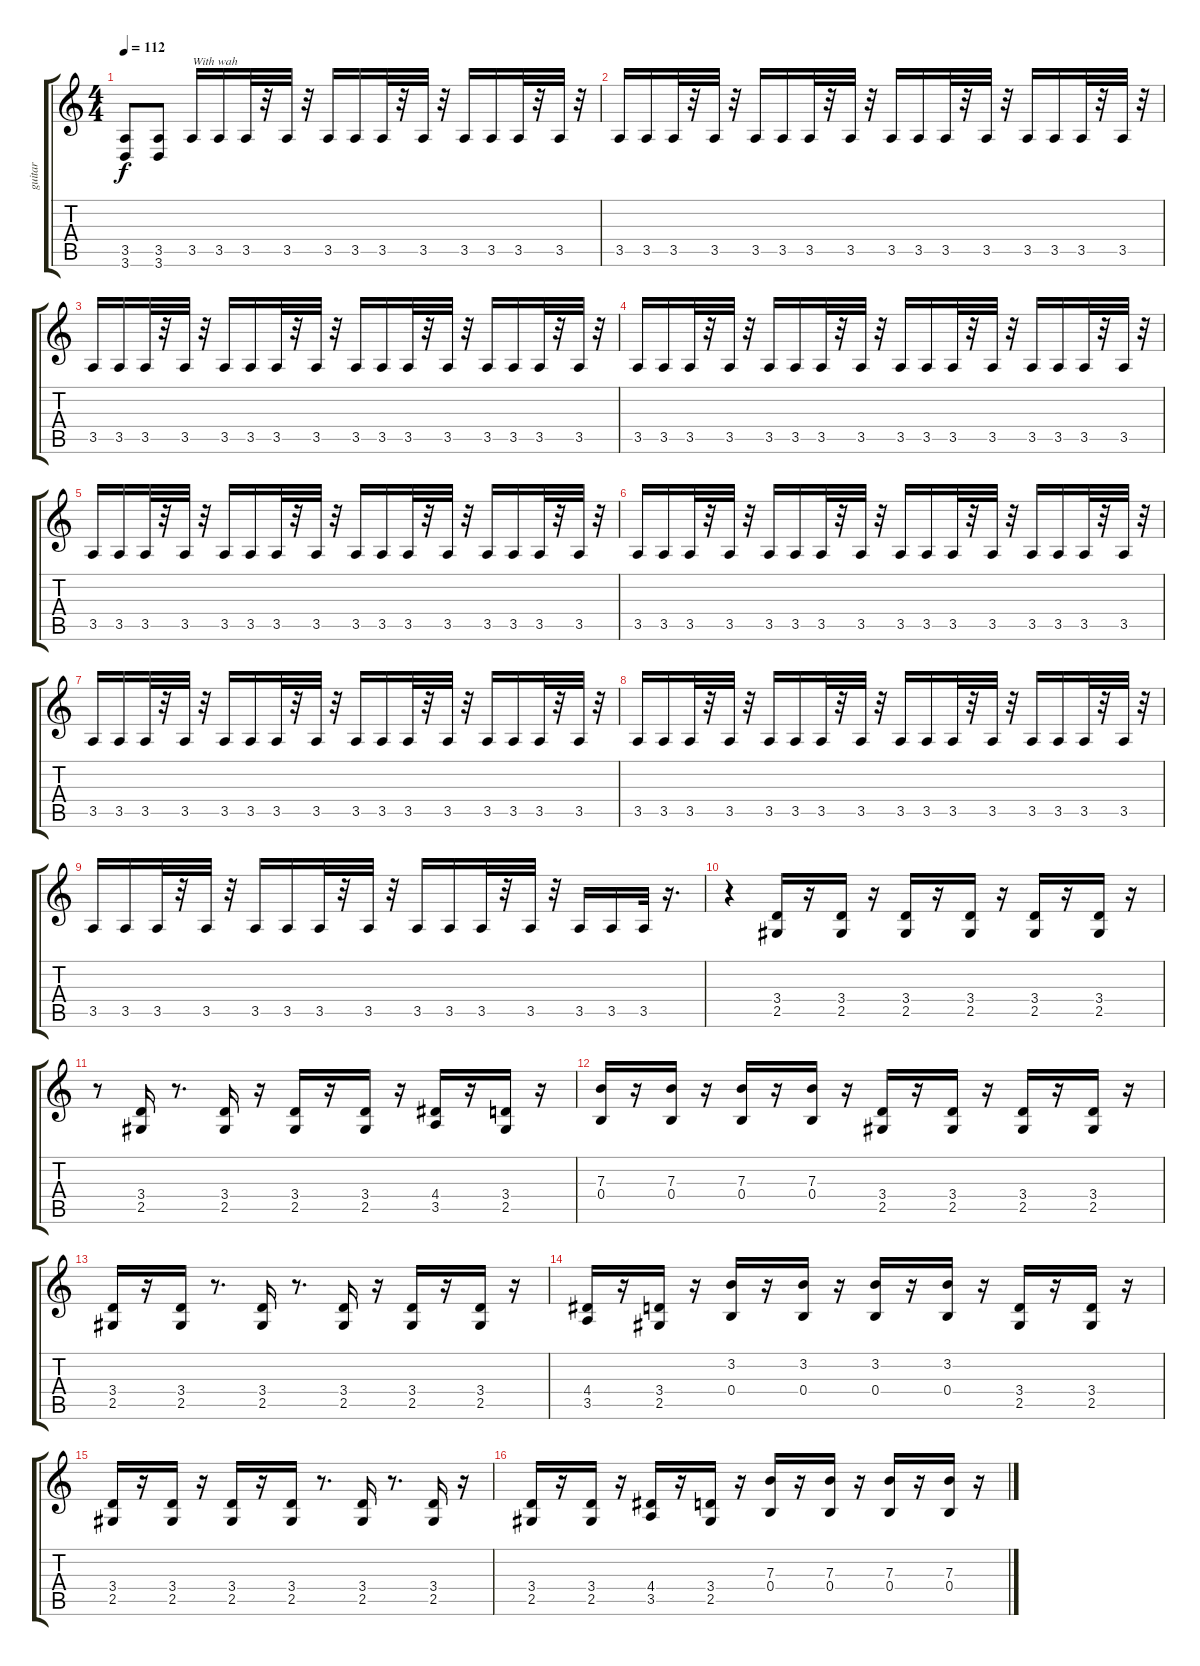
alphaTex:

\track ("guitar" "guitar") {instrument electricguitarclean}
\staff {score tabs}
\tuning (Db4 Ab3 E3 B2 Gb2 B1) {hide}
\ts (4 4)
\tempo 112
\clef g2
\ks c
(3.5 3.6).8{dy f} (3.5 3.6).8 3.5.16{txt "With wah" instrument electricguitarclean} 3.5.16 3.5.32 r.32 3.5.32 r.32 3.5.16 3.5.16 3.5.32 r.32 3.5.32 r.32 3.5.16 3.5.16 3.5.32 r.32 3.5.32 r.32 |
3.5.16 3.5.16 3.5.32 r.32 3.5.32 r.32 3.5.16 3.5.16 3.5.32 r.32 3.5.32 r.32 3.5.16 3.5.16 3.5.32 r.32 3.5.32 r.32 3.5.16 3.5.16 3.5.32 r.32 3.5.32 r.32 |
3.5.16 3.5.16 3.5.32 r.32 3.5.32 r.32 3.5.16 3.5.16 3.5.32 r.32 3.5.32 r.32 3.5.16 3.5.16 3.5.32 r.32 3.5.32 r.32 3.5.16 3.5.16 3.5.32 r.32 3.5.32 r.32 |
3.5.16 3.5.16 3.5.32 r.32 3.5.32 r.32 3.5.16 3.5.16 3.5.32 r.32 3.5.32 r.32 3.5.16 3.5.16 3.5.32 r.32 3.5.32 r.32 3.5.16 3.5.16 3.5.32 r.32 3.5.32 r.32 |
3.5.16 3.5.16 3.5.32 r.32 3.5.32 r.32 3.5.16 3.5.16 3.5.32 r.32 3.5.32 r.32 3.5.16 3.5.16 3.5.32 r.32 3.5.32 r.32 3.5.16 3.5.16 3.5.32 r.32 3.5.32 r.32 |
3.5.16 3.5.16 3.5.32 r.32 3.5.32 r.32 3.5.16 3.5.16 3.5.32 r.32 3.5.32 r.32 3.5.16 3.5.16 3.5.32 r.32 3.5.32 r.32 3.5.16 3.5.16 3.5.32 r.32 3.5.32 r.32 |
3.5.16 3.5.16 3.5.32 r.32 3.5.32 r.32 3.5.16 3.5.16 3.5.32 r.32 3.5.32 r.32 3.5.16 3.5.16 3.5.32 r.32 3.5.32 r.32 3.5.16 3.5.16 3.5.32 r.32 3.5.32 r.32 |
3.5.16 3.5.16 3.5.32 r.32 3.5.32 r.32 3.5.16 3.5.16 3.5.32 r.32 3.5.32 r.32 3.5.16 3.5.16 3.5.32 r.32 3.5.32 r.32 3.5.16 3.5.16 3.5.32 r.32 3.5.32 r.32 |
3.5.16 3.5.16 3.5.32 r.32 3.5.32 r.32 3.5.16 3.5.16 3.5.32 r.32 3.5.32 r.32 3.5.16 3.5.16 3.5.32 r.32 3.5.32 r.32 3.5.16 3.5.16 3.5.32 r.16{d} |
r.4 (3.4 2.5).16 r.16 (3.4 2.5).16 r.16 (3.4 2.5).16 r.16 (3.4 2.5).16 r.16 (3.4 2.5).16 r.16 (3.4 2.5).16 r.16 |
r.8 (3.4 2.5).16 r.8{d} (3.4 2.5).16 r.16 (3.4 2.5).16 r.16 (3.4 2.5).16 r.16 (4.4 3.5).16 r.16 (3.4 2.5).16 r.16 |
(7.3 0.4).16 r.16 (7.3 0.4).16 r.16 (7.3 0.4).16 r.16 (7.3 0.4).16 r.16 (3.4 2.5).16 r.16 (3.4 2.5).16 r.16 (3.4 2.5).16 r.16 (3.4 2.5).16 r.16 |
(3.4 2.5).16 r.16 (3.4 2.5).16 r.8{d} (3.4 2.5).16 r.8{d} (3.4 2.5).16 r.16 (3.4 2.5).16 r.16 (3.4 2.5).16 r.16 |
(4.4 3.5).16 r.16 (3.4 2.5).16 r.16 (3.2 0.4).16 r.16 (3.2 0.4).16 r.16 (3.2 0.4).16 r.16 (3.2 0.4).16 r.16 (3.4 2.5).16 r.16 (3.4 2.5).16 r.16 |
(3.4 2.5).16 r.16 (3.4 2.5).16 r.16 (3.4 2.5).16 r.16 (3.4 2.5).16 r.8{d} (3.4 2.5).16 r.8{d} (3.4 2.5).16 r.16 |
(3.4 2.5).16 r.16 (3.4 2.5).16 r.16 (4.4 3.5).16 r.16 (3.4 2.5).16 r.16 (7.3 0.4).16 r.16 (7.3 0.4).16 r.16 (7.3 0.4).16 r.16 (7.3 0.4).16 r.16
